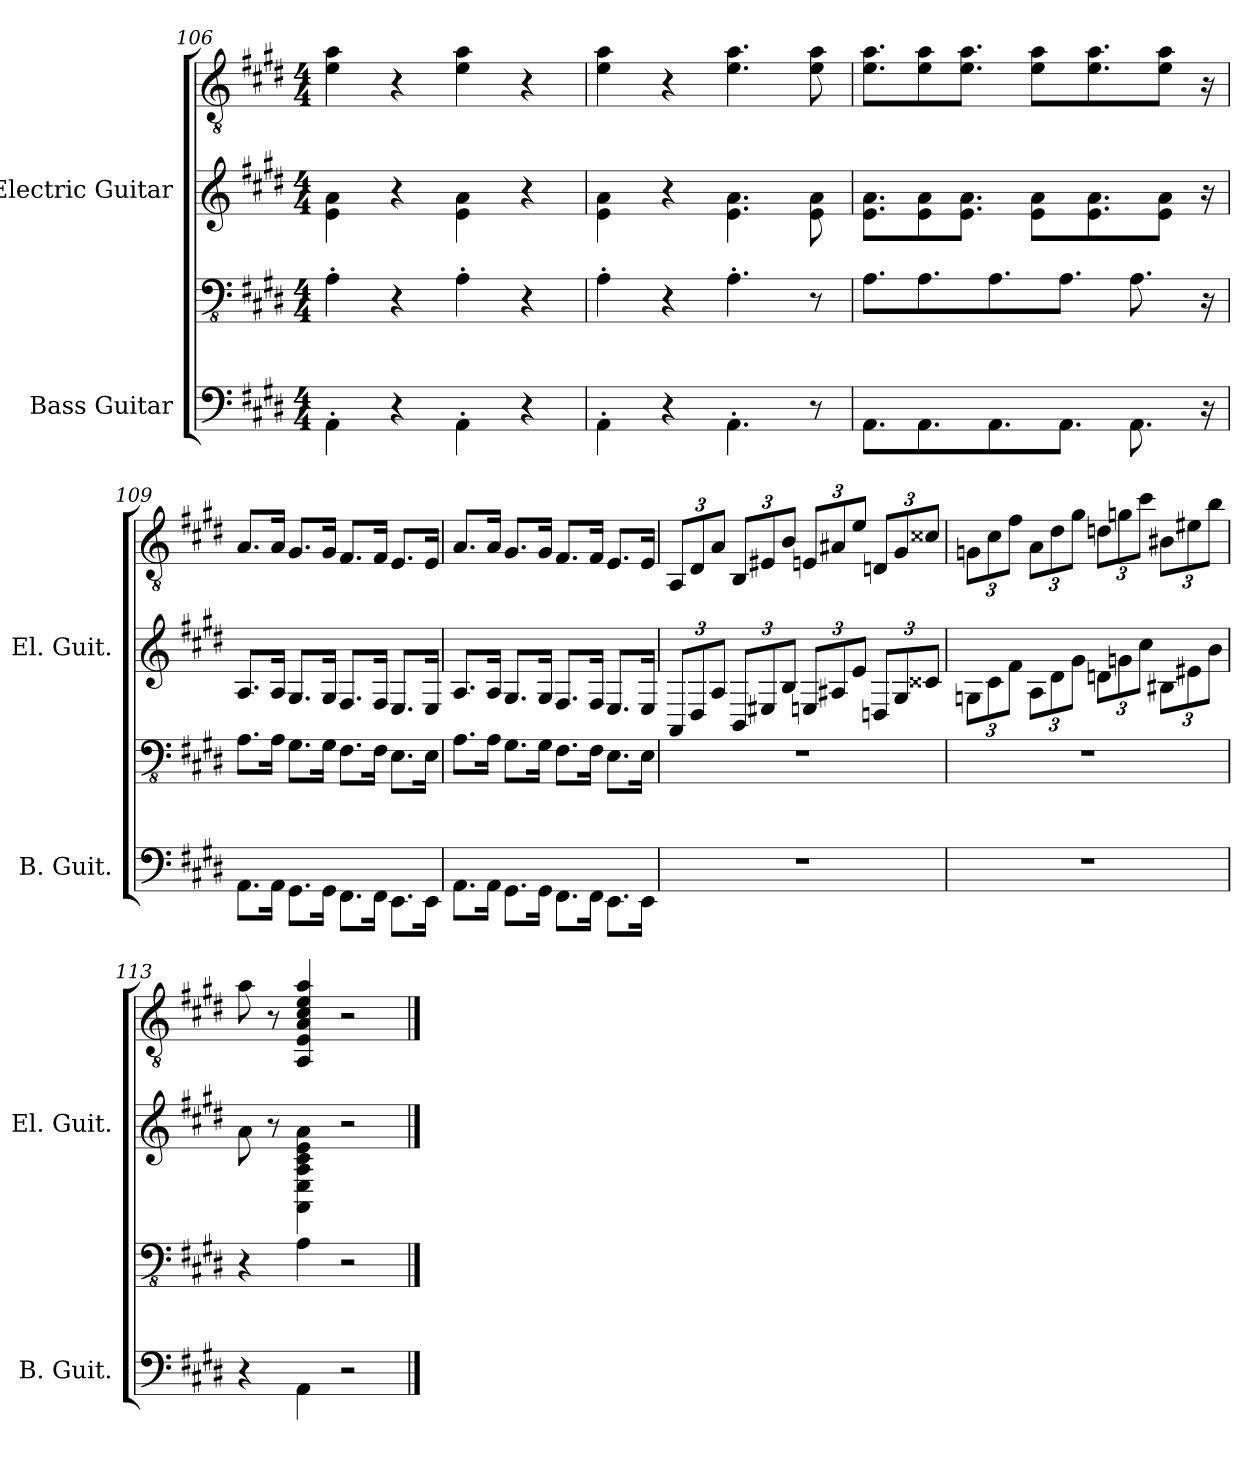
**kern	**kern	**kern	**kern
*part2	*part2	*part1	*part1
*staff4	*staff3	*staff2	*staff1
*I"Bass Guitar	*	*I"Electric Guitar	*
*I'B. Guit.	*	*I'El. Guit.	*
*	*clefFv4	*	*clefGv2
*k[f#c#g#d#]	*k[f#c#g#d#]	*k[f#c#g#d#]	*k[f#c#g#d#]
*M4/4	*M4/4	*M4/4	*M4/4
=106	=106	=106	=106
4AA'\	4AA'\	4e\ 4a\	4e\ 4a\
4r	4r	4r	4r
4AA'\	4AA'\	4e\ 4a\	4e\ 4a\
4r	4r	4r	4r
=107	=107	=107	=107
4AA'\	4AA'\	4e\ 4a\	4e\ 4a\
4r	4r	4r	4r
4.AA'\	4.AA'\	4.e\ 4.a\	4.e\ 4.a\
8r	8r	8e\ 8a\	8e\ 8a\
!!LO:PB:g=z
=108	=108	=108	=108
8.AA\L	8.AA\L	8.e\ 8.a\L	8.e\ 8.a\L
8.AA\	8.AA\	8e\ 8a\	8e\ 8a\
.	.	8.e\ 8.a\J	8.e\ 8.a\J
8.AA\	8.AA\	.	.
.	.	8e\ 8a\L	8e\ 8a\L
8.AA\J	8.AA\J	.	.
.	.	8.e\ 8.a\	8.e\ 8.a\
8.AA\	8.AA\	.	.
.	.	8e\ 8a\J	8e\ 8a\J
16r	16r	16r	16r
=109	=109	=109	=109
8.AA\L	8.AA\L	8.A/L	8.A/L
16AA\Jk	16AA\Jk	16A/Jk	16A/Jk
8.GG#\L	8.GG#\L	8.G#/L	8.G#/L
16GG#\Jk	16GG#\Jk	16G#/Jk	16G#/Jk
8.FF#\L	8.FF#\L	8.F#/L	8.F#/L
16FF#\Jk	16FF#\Jk	16F#/Jk	16F#/Jk
8.EE\L	8.EE\L	8.E/L	8.E/L
16EE\Jk	16EE\Jk	16E/Jk	16E/Jk
=110	=110	=110	=110
8.AA\L	8.AA\L	8.A/L	8.A/L
16AA\Jk	16AA\Jk	16A/Jk	16A/Jk
8.GG#\L	8.GG#\L	8.G#/L	8.G#/L
16GG#\Jk	16GG#\Jk	16G#/Jk	16G#/Jk
8.FF#\L	8.FF#\L	8.F#/L	8.F#/L
16FF#\Jk	16FF#\Jk	16F#/Jk	16F#/Jk
8.EE\L	8.EE\L	8.E/L	8.E/L
16EE\Jk	16EE\Jk	16E/Jk	16E/Jk
!!LO:LB:g=z
=111	=111	=111	=111
*	*	*Xbrackettup	*Xbrackettup
1r	1r	12AA/L	12AA/L
.	.	12D#/	12D#/
.	.	12A/J	12A/J
.	.	12BB/L	12BB/L
.	.	12E#/	12E#X/
.	.	12B/J	12B/J
.	.	12E/L	12En/L
.	.	12A#/	12A#X/
.	.	12e/J	12e/J
.	.	12D/L	12Dn/L
.	.	12G#/	12G#/
.	.	12c##/J	12c##X/J
=112	=112	=112	=112
1r	1r	12G\L	12Gn\L
.	.	12c#\	12c#\
.	.	12f#\J	12f#\J
.	.	12A\L	12A\L
.	.	12d#\	12d#\
.	.	12g#\J	12g#\J
.	.	12d\L	12dn\L
.	.	12g\	12gn\
.	.	12cc#\J	12cc#\J
.	.	12B#\L	12B#X\L
.	.	12e#\	12e#X\
.	.	12b\J	12b\J
=113	=113	=113	=113
4r	4r	8a\	8a\
.	.	8r	8r
4AA\	4AA\	4AA\ 4E\ 4A\ 4c#\ 4e\ 4a\	4AA/ 4E/ 4A/ 4c#/ 4e/ 4a/
2r	2r	2r	2r
==	==	==	==
*-	*-	*-	*-
